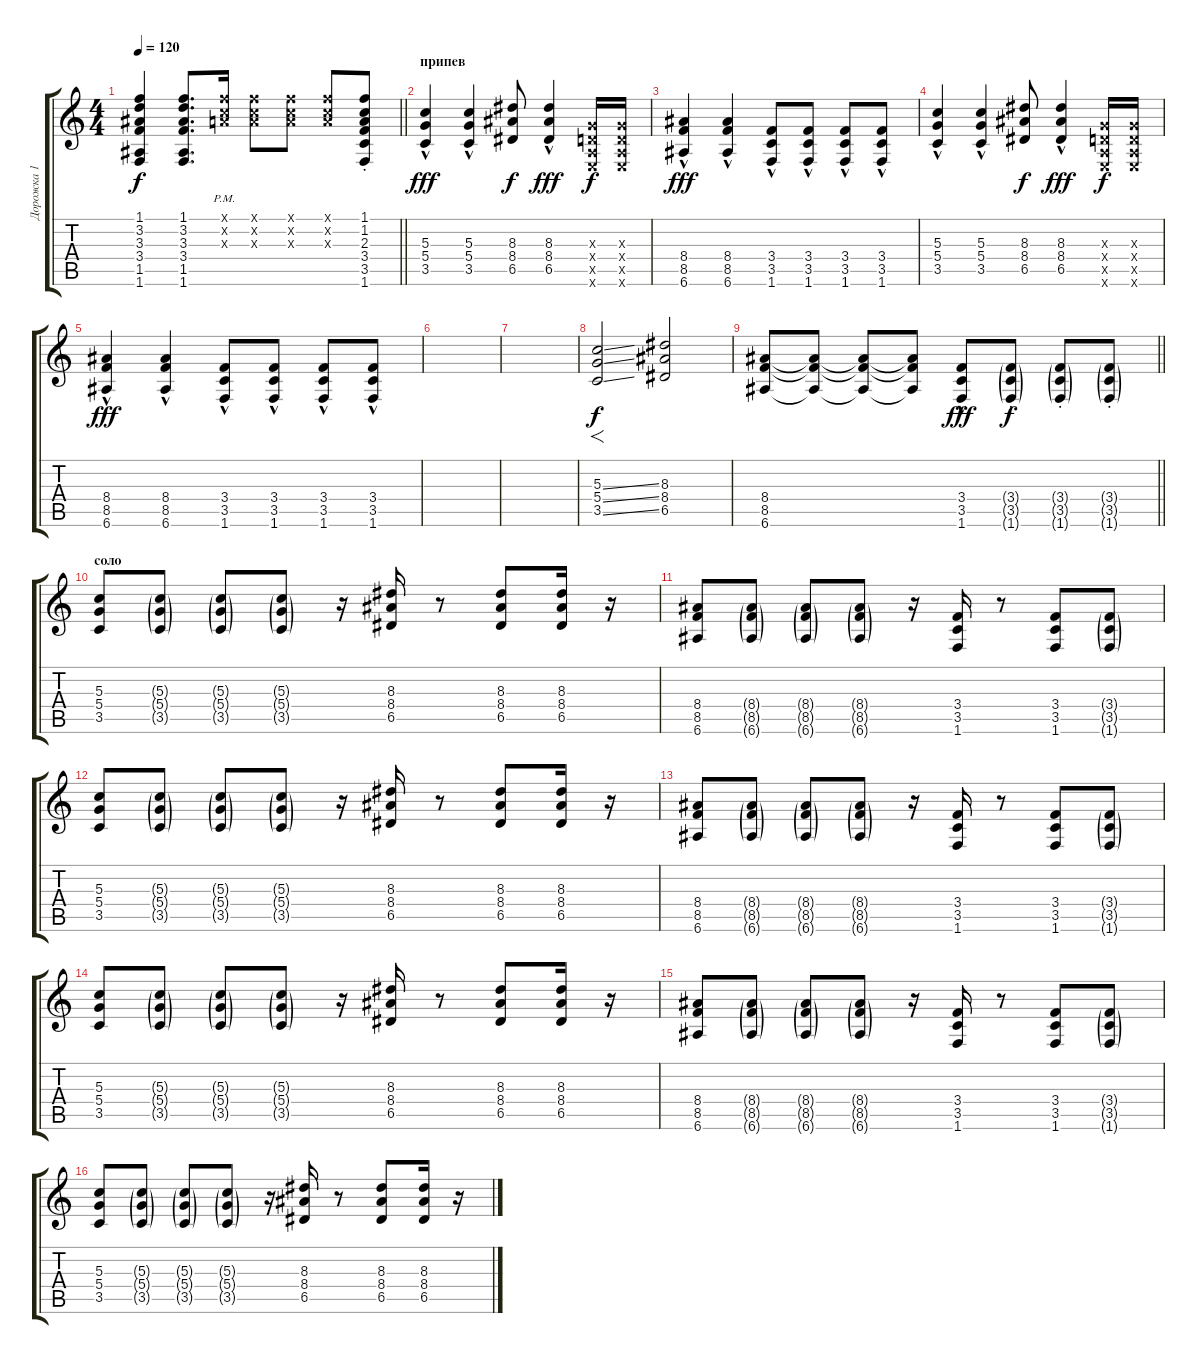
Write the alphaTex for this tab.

\track ("Дорожка 1" "Дорожка 1") {instrument electricguitarmuted}
\staff {score tabs}
\tuning (E4 B3 G3 D3 A2 E2) {hide}
\ts (4 4)
\tempo 120
\clef g2
\barLineRight lightlight
\ks c
(1.1 3.2 3.3 3.4 1.5 1.6).4{dy f} (1.1 3.2 3.3 3.4 1.5 1.6).8{d} (1.1{pm x} 1.2{pm x} 2.3{pm x}).16 (1.1{x} 1.2{x} 2.3{x}).8 (1.1{x} 1.2{x} 2.3{x}).8 (1.1{x} 1.2{x} 2.3{x}).8 (1.1{st} 1.2{st} 2.3{st} 3.4{st} 3.5{st} 1.6{st}).8 |
\section ("" "припев")
(5.3{hac} 5.4{hac} 3.5{hac}).4{dy fff instrument overdrivenguitar} (5.3{hac} 5.4{hac} 3.5{hac}).4{instrument overdrivenguitar} (8.3 8.4 6.5).8{dy f} (8.3{hac} 8.4{hac} 6.5{hac}).4{dy fff} (0.3{x} 0.4{x} 0.5{x} 0.6{x}).16{dy f} (0.3{x} 0.4{x} 0.5{x} 0.6{x}).16 |
(8.4{hac} 8.5{hac} 6.6{hac}).4{dy fff} (8.4{hac} 8.5{hac} 6.6{hac}).4 (3.4{hac} 3.5{hac} 1.6{hac}).8 (3.4{hac} 3.5{hac} 1.6{hac}).8 (3.4{hac} 3.5{hac} 1.6{hac}).8 (3.4{hac} 3.5{hac} 1.6{hac}).8 |
(5.3{hac} 5.4{hac} 3.5{hac}).4{instrument overdrivenguitar} (5.3{hac} 5.4{hac} 3.5{hac}).4{instrument overdrivenguitar} (8.3 8.4 6.5).8{dy f} (8.3{hac} 8.4{hac} 6.5{hac}).4{dy fff} (0.3{x} 0.4{x} 0.5{x} 0.6{x}).16{dy f} (0.3{x} 0.4{x} 0.5{x} 0.6{x}).16 |
(8.4{hac} 8.5{hac} 6.6{hac}).4{dy fff} (8.4{hac} 8.5{hac} 6.6{hac}).4 (3.4{hac} 3.5{hac} 1.6{hac}).8 (3.4{hac} 3.5{hac} 1.6{hac}).8 (3.4{hac} 3.5{hac} 1.6{hac}).8 (3.4{hac} 3.5{hac} 1.6{hac}).8 |
|
|
(5.3{ss} 5.4{ss} 3.5{ss}).2{f dy f} (8.3 8.4 6.5).2 |
\barLineRight lightlight
(8.4 8.5 6.6).8 (8.4{t} 8.5{t} 6.6{t}).8{instrument electricguitarclean} (8.4{t} 8.5{t} 6.6{t}).8{instrument overdrivenguitar} (8.4{t} 8.5{t} 6.6{t}).8{instrument electricguitarclean} (3.4{hac} 3.5{hac} 1.6{hac}).8{dy fff instrument overdrivenguitar} (3.4{g st} 3.5{g st} 1.6{g st}).8{dy f} (3.4{g st} 3.5{g st} 1.6{g st}).8 (3.4{g st} 3.5{g st} 1.6{g st}).8 |
\section ("" "соло")
(5.3 5.4 3.5).8 (5.3{g} 5.4{g} 3.5{g}).8 (5.3{g} 5.4{g} 3.5{g}).8 (5.3{g} 5.4{g} 3.5{g}).8 r.16 (8.3 8.4 6.5).16 r.8 (8.3 8.4 6.5).8 (8.3 8.4 6.5).16 r.16 |
(8.4 8.5 6.6).8 (8.4{g} 8.5{g} 6.6{g}).8 (8.4{g} 8.5{g} 6.6{g}).8 (8.4{g} 8.5{g} 6.6{g}).8 r.16 (3.4 3.5 1.6).16 r.8 (3.4 3.5 1.6).8 (3.4{g} 3.5{g} 1.6{g}).8 |
(5.3 5.4 3.5).8 (5.3{g} 5.4{g} 3.5{g}).8 (5.3{g} 5.4{g} 3.5{g}).8 (5.3{g} 5.4{g} 3.5{g}).8 r.16 (8.3 8.4 6.5).16 r.8 (8.3 8.4 6.5).8 (8.3 8.4 6.5).16 r.16 |
(8.4 8.5 6.6).8 (8.4{g} 8.5{g} 6.6{g}).8 (8.4{g} 8.5{g} 6.6{g}).8 (8.4{g} 8.5{g} 6.6{g}).8 r.16 (3.4 3.5 1.6).16 r.8 (3.4 3.5 1.6).8 (3.4{g} 3.5{g} 1.6{g}).8 |
(5.3 5.4 3.5).8 (5.3{g} 5.4{g} 3.5{g}).8 (5.3{g} 5.4{g} 3.5{g}).8 (5.3{g} 5.4{g} 3.5{g}).8 r.16 (8.3 8.4 6.5).16 r.8 (8.3 8.4 6.5).8 (8.3 8.4 6.5).16 r.16 |
(8.4 8.5 6.6).8 (8.4{g} 8.5{g} 6.6{g}).8 (8.4{g} 8.5{g} 6.6{g}).8 (8.4{g} 8.5{g} 6.6{g}).8 r.16 (3.4 3.5 1.6).16 r.8 (3.4 3.5 1.6).8 (3.4{g} 3.5{g} 1.6{g}).8 |
(5.3 5.4 3.5).8 (5.3{g} 5.4{g} 3.5{g}).8 (5.3{g} 5.4{g} 3.5{g}).8 (5.3{g} 5.4{g} 3.5{g}).8 r.16 (8.3 8.4 6.5).16 r.8 (8.3 8.4 6.5).8 (8.3 8.4 6.5).16 r.16
